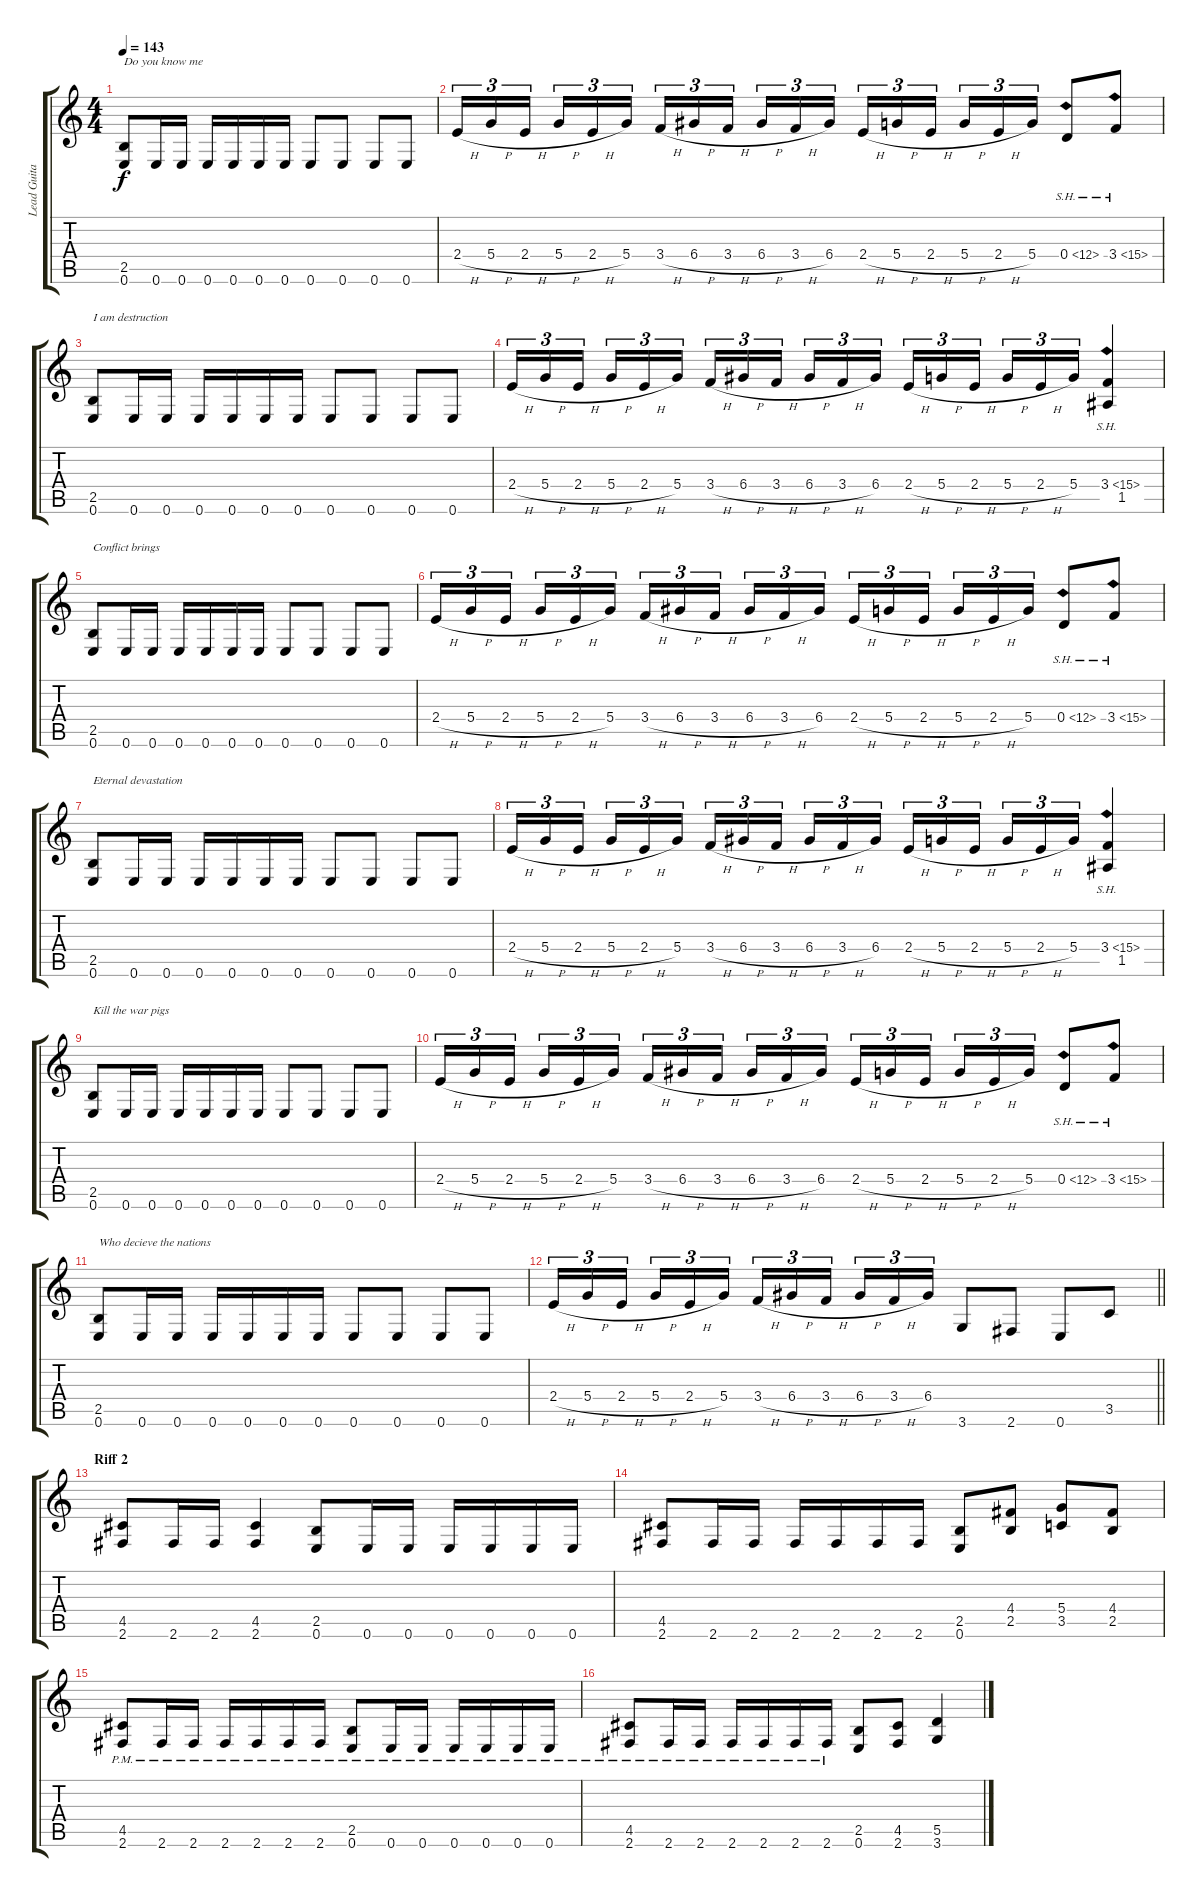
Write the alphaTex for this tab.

\track ("Lead Guitar" "Lead Guita") {instrument distortionguitar}
\staff {score tabs}
\tuning (E4 B3 G3 D3 A2 E2) {hide}
\ts (4 4)
\tempo 143
\clef g2
\ks c
(2.5 0.6).8{txt "Do you know me" dy f} 0.6.16 0.6.16 0.6.16 0.6.16 0.6.16 0.6.16 0.6.8 0.6.8 0.6.8 0.6.8 |
2.4{h}.16{tu (3 2)} 5.4{h}.16{tu (3 2)} 2.4{h}.16{tu (3 2) beam splitsecondary} 5.4{h}.16{tu (3 2)} 2.4{h}.16{tu (3 2)} 5.4.16{tu (3 2)} 3.4{h}.16{tu (3 2)} 6.4{h}.16{tu (3 2)} 3.4{h}.16{tu (3 2) beam splitsecondary} 6.4{h}.16{tu (3 2)} 3.4{h}.16{tu (3 2)} 6.4.16{tu (3 2)} 2.4{h}.16{tu (3 2)} 5.4{h}.16{tu (3 2)} 2.4{h}.16{tu (3 2) beam splitsecondary} 5.4{h}.16{tu (3 2)} 2.4{h}.16{tu (3 2)} 5.4.16{tu (3 2)} 0.4{sh 12}.8 3.4{sh 12}.8 |
(2.5 0.6).8{txt "I am destruction"} 0.6.16 0.6.16 0.6.16 0.6.16 0.6.16 0.6.16 0.6.8 0.6.8 0.6.8 0.6.8 |
2.4{h}.16{tu (3 2)} 5.4{h}.16{tu (3 2)} 2.4{h}.16{tu (3 2) beam splitsecondary} 5.4{h}.16{tu (3 2)} 2.4{h}.16{tu (3 2)} 5.4.16{tu (3 2)} 3.4{h}.16{tu (3 2)} 6.4{h}.16{tu (3 2)} 3.4{h}.16{tu (3 2) beam splitsecondary} 6.4{h}.16{tu (3 2)} 3.4{h}.16{tu (3 2)} 6.4.16{tu (3 2)} 2.4{h}.16{tu (3 2)} 5.4{h}.16{tu (3 2)} 2.4{h}.16{tu (3 2) beam splitsecondary} 5.4{h}.16{tu (3 2)} 2.4{h}.16{tu (3 2)} 5.4.16{tu (3 2)} (3.4{sh 12} 1.5).4 |
(2.5 0.6).8{txt "Conflict brings"} 0.6.16 0.6.16 0.6.16 0.6.16 0.6.16 0.6.16 0.6.8 0.6.8 0.6.8 0.6.8 |
2.4{h}.16{tu (3 2)} 5.4{h}.16{tu (3 2)} 2.4{h}.16{tu (3 2) beam splitsecondary} 5.4{h}.16{tu (3 2)} 2.4{h}.16{tu (3 2)} 5.4.16{tu (3 2)} 3.4{h}.16{tu (3 2)} 6.4{h}.16{tu (3 2)} 3.4{h}.16{tu (3 2) beam splitsecondary} 6.4{h}.16{tu (3 2)} 3.4{h}.16{tu (3 2)} 6.4.16{tu (3 2)} 2.4{h}.16{tu (3 2)} 5.4{h}.16{tu (3 2)} 2.4{h}.16{tu (3 2) beam splitsecondary} 5.4{h}.16{tu (3 2)} 2.4{h}.16{tu (3 2)} 5.4.16{tu (3 2)} 0.4{sh 12}.8 3.4{sh 12}.8 |
(2.5 0.6).8{txt "Eternal devastation"} 0.6.16 0.6.16 0.6.16 0.6.16 0.6.16 0.6.16 0.6.8 0.6.8 0.6.8 0.6.8 |
2.4{h}.16{tu (3 2)} 5.4{h}.16{tu (3 2)} 2.4{h}.16{tu (3 2) beam splitsecondary} 5.4{h}.16{tu (3 2)} 2.4{h}.16{tu (3 2)} 5.4.16{tu (3 2)} 3.4{h}.16{tu (3 2)} 6.4{h}.16{tu (3 2)} 3.4{h}.16{tu (3 2) beam splitsecondary} 6.4{h}.16{tu (3 2)} 3.4{h}.16{tu (3 2)} 6.4.16{tu (3 2)} 2.4{h}.16{tu (3 2)} 5.4{h}.16{tu (3 2)} 2.4{h}.16{tu (3 2) beam splitsecondary} 5.4{h}.16{tu (3 2)} 2.4{h}.16{tu (3 2)} 5.4.16{tu (3 2)} (3.4{sh 12} 1.5).4 |
(2.5 0.6).8{txt "Kill the war pigs"} 0.6.16 0.6.16 0.6.16 0.6.16 0.6.16 0.6.16 0.6.8 0.6.8 0.6.8 0.6.8 |
2.4{h}.16{tu (3 2)} 5.4{h}.16{tu (3 2)} 2.4{h}.16{tu (3 2) beam splitsecondary} 5.4{h}.16{tu (3 2)} 2.4{h}.16{tu (3 2)} 5.4.16{tu (3 2)} 3.4{h}.16{tu (3 2)} 6.4{h}.16{tu (3 2)} 3.4{h}.16{tu (3 2) beam splitsecondary} 6.4{h}.16{tu (3 2)} 3.4{h}.16{tu (3 2)} 6.4.16{tu (3 2)} 2.4{h}.16{tu (3 2)} 5.4{h}.16{tu (3 2)} 2.4{h}.16{tu (3 2) beam splitsecondary} 5.4{h}.16{tu (3 2)} 2.4{h}.16{tu (3 2)} 5.4.16{tu (3 2)} 0.4{sh 12}.8 3.4{sh 12}.8 |
(2.5 0.6).8{txt "Who decieve the nations"} 0.6.16 0.6.16 0.6.16 0.6.16 0.6.16 0.6.16 0.6.8 0.6.8 0.6.8 0.6.8 |
\barLineRight lightlight
2.4{h}.16{tu (3 2)} 5.4{h}.16{tu (3 2)} 2.4{h}.16{tu (3 2) beam splitsecondary} 5.4{h}.16{tu (3 2)} 2.4{h}.16{tu (3 2)} 5.4.16{tu (3 2)} 3.4{h}.16{tu (3 2)} 6.4{h}.16{tu (3 2)} 3.4{h}.16{tu (3 2) beam splitsecondary} 6.4{h}.16{tu (3 2)} 3.4{h}.16{tu (3 2)} 6.4.16{tu (3 2)} 3.6.8 2.6.8 0.6.8 3.5.8 |
\section ("" "Riff 2")
(4.5 2.6).8 2.6.16 2.6.16 (4.5 2.6).4 (2.5 0.6).8 0.6.16 0.6.16 0.6.16 0.6.16 0.6.16 0.6.16 |
(4.5 2.6).8 2.6.16 2.6.16 2.6.16 2.6.16 2.6.16 2.6.16 (2.5 0.6).8 (4.4 2.5).8 (5.4 3.5).8 (4.4 2.5).8 |
(4.5{pm} 2.6{pm}).8 2.6{pm}.16 2.6{pm}.16 2.6{pm}.16 2.6{pm}.16 2.6{pm}.16 2.6{pm}.16 (2.5{pm} 0.6{pm}).8 0.6{pm}.16 0.6{pm}.16 0.6{pm}.16 0.6{pm}.16 0.6{pm}.16 0.6{pm}.16 |
(4.5{pm} 2.6{pm}).8 2.6{pm}.16 2.6{pm}.16 2.6{pm}.16 2.6{pm}.16 2.6{pm}.16 2.6{pm}.16 (2.5 0.6).8 (4.5 2.6).8 (5.5 3.6).4
